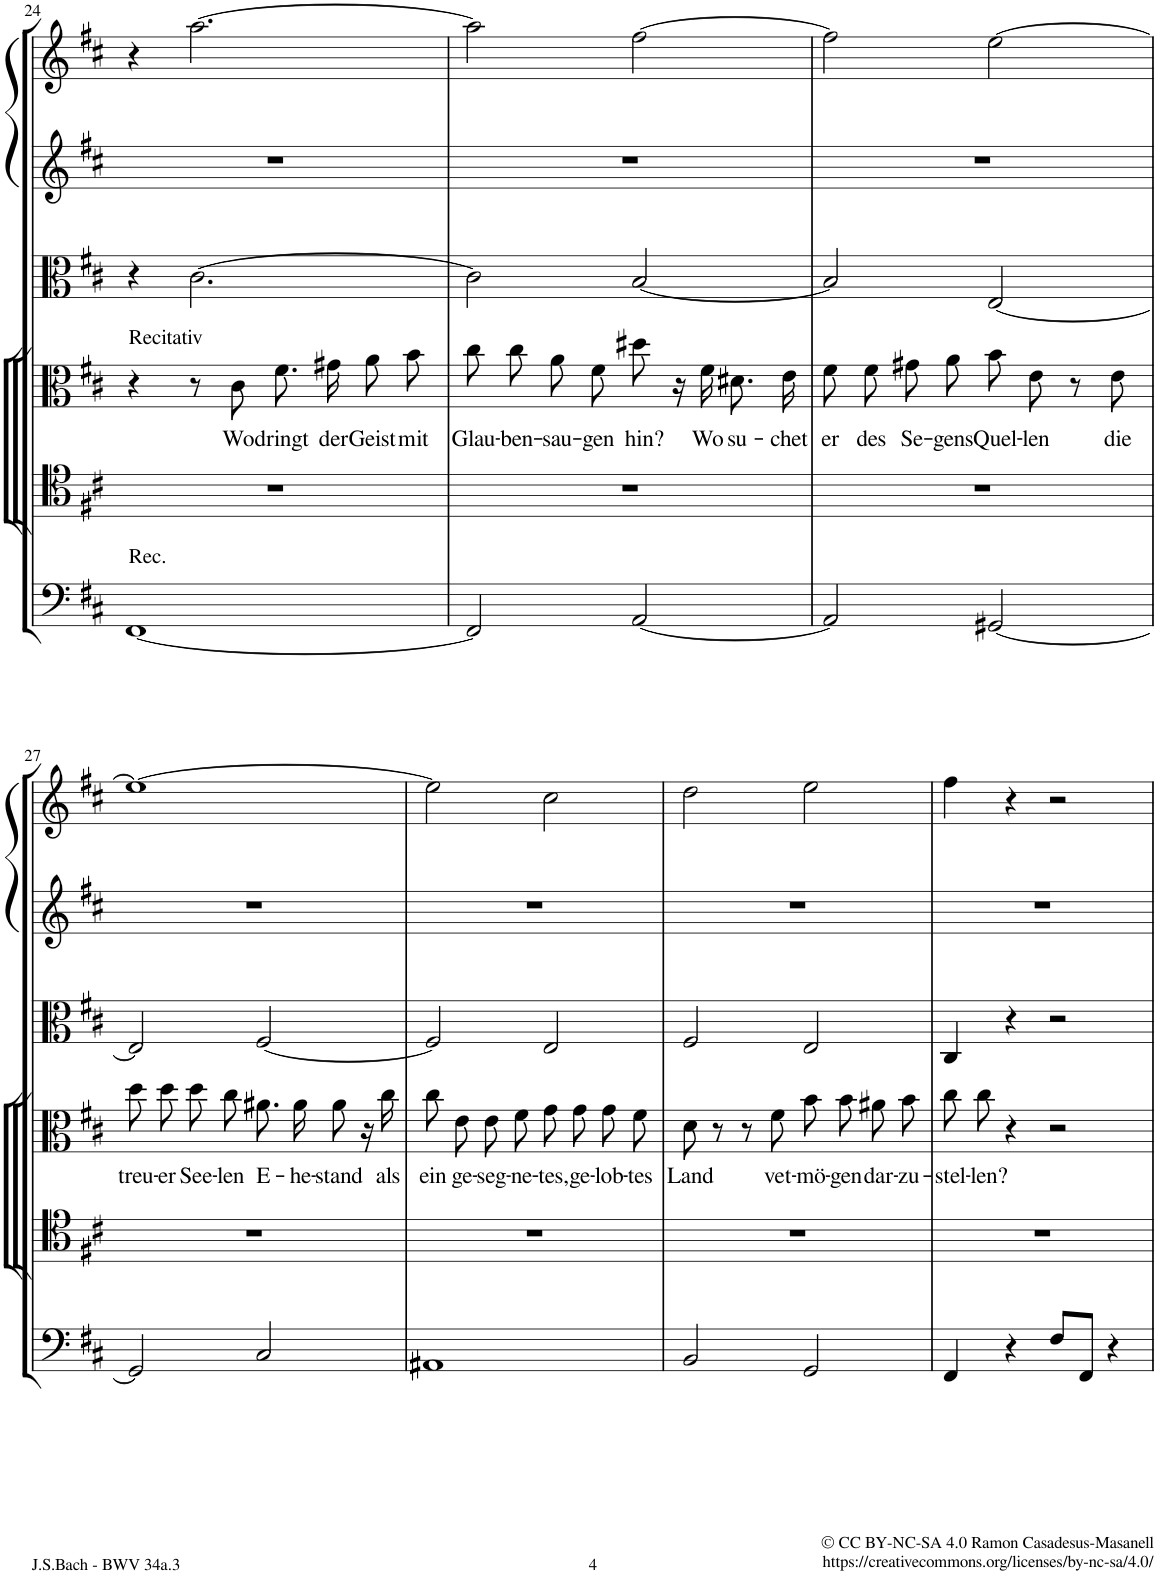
**kern	**kern	**kern	**text	**kern	**kern	**kern
*part6	*part5	*part4	*part4	*part3	*part2	*part1
*staff6	*staff5	*staff4	*staff4	*staff3	*staff2	*staff1
*I"Continuo	*I"Tenore	*I"Alto	*	*I"Viola	*I"Violino II	*I"Violino I
*	*	*	*	*I'Vla	*I'Vln	*I'Vln
!!LO:PB:g=z
*clefF4	*clefC4	*clefC3	*	*clefC3	*clefG2	*clefG2
*k[f#c#]	*k[f#c#]	*k[f#c#]	*	*k[f#c#]	*k[f#c#]	*k[f#c#]
*M4/4	*M4/4	*M4/4	*	*M4/4	*M4/4	*M4/4
*met(c)	*met(c)	*met(c)	*	*met(c)	*met(c)	*met(c)
=24	=24	=24	=24	=24	=24	=24
!	!	!LO:TX:a:t=Recitativ	!	!	!	!
!LO:TX:a:t=Rec.	!	!	!	!	!	!
[<1FF#	1r	4r	.	4r	1r	4r
.	.	8r	.	[>2.c#\	.	[>2.aa\
!	!	!	!LO:LY:b	!	!	!
.	.	8c#\	Wo	.	.	.
!	!	!	!LO:LY:b	!	!	!
.	.	8.f#\L	dringt	.	.	.
!	!	!	!LO:LY:b	!	!	!
.	.	16g#X\Jk	der	.	.	.
!	!	!	!LO:LY:b	!	!	!
.	.	8a\L	Geist	.	.	.
!	!	!	!LO:LY:b	!	!	!
.	.	8b\J	mit	.	.	.
=25	=25	=25	=25	=25	=25	=25
!	!	!	!LO:LY:b	!	!	!
2FF#/]	1r	8cc#\L	Glau-	2c#\]	1r	2aa\]
!	!	!	!LO:LY:b	!	!	!
.	.	8cc#\J	-ben-	.	.	.
!	!	!	!LO:LY:b	!	!	!
.	.	8a\L	-sau-	.	.	.
!	!	!	!LO:LY:b	!	!	!
.	.	8f#\J	-gen	.	.	.
!	!	!	!LO:LY:b	!	!	!
[<2AA/	.	8dd#X\	hin?	[<2B/	.	[>2ff#\
.	.	16r	.	.	.	.
!	!	!	!LO:LY:b	!	!	!
.	.	16f#\	Wo	.	.	.
!	!	!	!LO:LY:b	!	!	!
.	.	8.d#X\L	su-	.	.	.
!	!	!	!LO:LY:b	!	!	!
.	.	16e\Jk	-chet	.	.	.
=26	=26	=26	=26	=26	=26	=26
!	!	!	!LO:LY:b	!	!	!
2AA/]	1r	8f#\L	er	2B/]	1r	2ff#\]
!	!	!	!LO:LY:b	!	!	!
.	.	8f#\J	des	.	.	.
!	!	!	!LO:LY:b	!	!	!
.	.	8g#X\L	Se-	.	.	.
!	!	!	!LO:LY:b	!	!	!
.	.	8a\J	-gens	.	.	.
!	!	!	!LO:LY:b	!	!	!
[<2GG#X/	.	8b\L	Quel-	[<2E/	.	[2ee\
!	!	!	!LO:LY:b	!	!	!
.	.	8e\J	-len	.	.	.
.	.	8r	.	.	.	.
!	!	!	!LO:LY:b	!	!	!
.	.	8e\	die	.	.	.
!!LO:LB:g=z
=27	=27	=27	=27	=27	=27	=27
!	!	!	!LO:LY:b	!	!	!
2GG#/]	1r	8dd\L	treu-	2E/]	1r	1ee_
!	!	!	!LO:LY:b	!	!	!
.	.	8dd\J	-er	.	.	.
!	!	!	!LO:LY:b	!	!	!
.	.	8dd\L	See-	.	.	.
!	!	!	!LO:LY:b	!	!	!
.	.	8cc#\J	-len	.	.	.
!	!	!	!LO:LY:b	!	!	!
2C#/	.	8.a#X\L	E-	[2F#/	.	.
!	!	!	!LO:LY:b	!	!	!
.	.	16a#\Jk	-he-	.	.	.
!	!	!	!LO:LY:b	!	!	!
.	.	8a#\	-stand	.	.	.
.	.	16r	.	.	.	.
!	!	!	!LO:LY:b	!	!	!
.	.	16cc#\	als	.	.	.
=28	=28	=28	=28	=28	=28	=28
!	!	!	!LO:LY:b	!	!	!
1AA#X	1r	8cc#\L	ein	2F#/]	1r	2ee\]
!	!	!	!LO:LY:b	!	!	!
.	.	8e\J	ge-	.	.	.
!	!	!	!LO:LY:b	!	!	!
.	.	8e\L	-seg-	.	.	.
!	!	!	!LO:LY:b	!	!	!
.	.	8f#\J	-ne-	.	.	.
!	!	!	!LO:LY:b	!	!	!
.	.	8g\L	-tes,	2E/	.	2cc#\
!	!	!	!LO:LY:b	!	!	!
.	.	8g\J	ge-	.	.	.
!	!	!	!LO:LY:b	!	!	!
.	.	8g\L	-lob-	.	.	.
!	!	!	!LO:LY:b	!	!	!
.	.	8f#\J	-tes	.	.	.
=29	=29	=29	=29	=29	=29	=29
!	!	!	!LO:LY:b	!	!	!
2BB/	1r	8d\	Land	2F#/	1r	2dd\
.	.	8r	.	.	.	.
.	.	8r	.	.	.	.
!	!	!	!LO:LY:b	!	!	!
.	.	8f#\	vet-	.	.	.
!	!	!	!LO:LY:b	!	!	!
2GG/	.	8b\L	-mö-	2E/	.	2ee\
!	!	!	!LO:LY:b	!	!	!
.	.	8b\J	-gen	.	.	.
!	!	!	!LO:LY:b	!	!	!
.	.	8a#X\L	dar-	.	.	.
!	!	!	!LO:LY:b	!	!	!
.	.	8b\J	-zu-	.	.	.
=30	=30	=30	=30	=30	=30	=30
!	!	!	!LO:LY:b	!	!	!
4FF#/	1r	8cc#\L	-stel-	4C#/	1r	4ff#\
!	!	!	!LO:LY:b	!	!	!
.	.	8cc#\J	-len?	.	.	.
4r	.	4r	.	4r	.	4r
8F#/L	.	2r	.	2r	.	2r
8FF#/J	.	.	.	.	.	.
4r	.	.	.	.	.	.
=	=	=	=	=	=	=
*-	*-	*-	*-	*-	*-	*-
